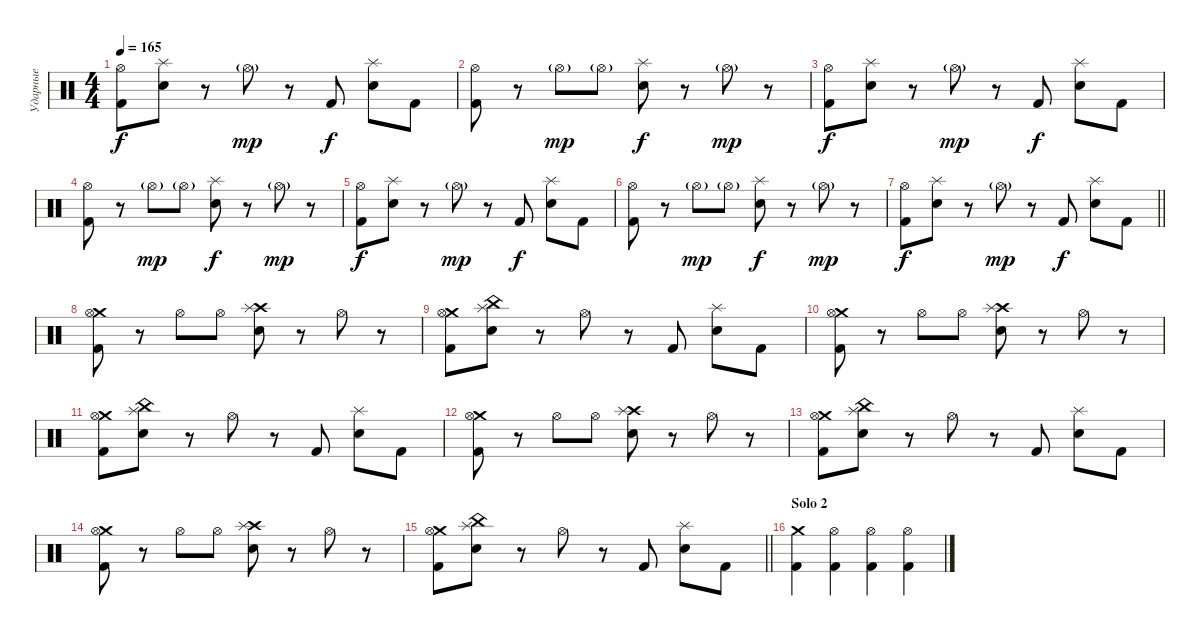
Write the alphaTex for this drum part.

\track ("Ударные" "Ударные") {instrument percussion}
\staff {score}
\articulation defaults
\ts (4 4)
\tempo 165
\clef neutral
\ks c
("Hi-Hat (open)" "Kick (hit) 2").8{dy f} ("Splash (hit)" "Electric Snare (hit)").8 r.8 "Hi-Hat (open)"{g}.8{dy mp} r.8 "Kick (hit) 2".8{dy f} ("Splash (hit)" "Electric Snare (hit)").8 "Kick (hit) 2".8 |
("Hi-Hat (open)" "Kick (hit) 2").8 r.8 "Hi-Hat (open)"{g}.8{dy mp} "Hi-Hat (open)"{g}.8 ("Splash (hit)" "Electric Snare (hit)").8{dy f} r.8 "Hi-Hat (open)"{g}.8{dy mp} r.8 |
("Hi-Hat (open)" "Kick (hit) 2").8{dy f} ("Splash (hit)" "Electric Snare (hit)").8 r.8 "Hi-Hat (open)"{g}.8{dy mp} r.8 "Kick (hit) 2".8{dy f} ("Splash (hit)" "Electric Snare (hit)").8 "Kick (hit) 2".8 |
("Hi-Hat (open)" "Kick (hit) 2").8 r.8 "Hi-Hat (open)"{g}.8{dy mp} "Hi-Hat (open)"{g}.8 ("Splash (hit)" "Electric Snare (hit)").8{dy f} r.8 "Hi-Hat (open)"{g}.8{dy mp} r.8 |
("Hi-Hat (open)" "Kick (hit) 2").8{dy f} ("Splash (hit)" "Electric Snare (hit)").8 r.8 "Hi-Hat (open)"{g}.8{dy mp} r.8 "Kick (hit) 2".8{dy f} ("Splash (hit)" "Electric Snare (hit)").8 "Kick (hit) 2".8 |
("Hi-Hat (open)" "Kick (hit) 2").8 r.8 "Hi-Hat (open)"{g}.8{dy mp} "Hi-Hat (open)"{g}.8 ("Splash (hit)" "Electric Snare (hit)").8{dy f} r.8 "Hi-Hat (open)"{g}.8{dy mp} r.8 |
\barLineRight lightlight
("Hi-Hat (open)" "Kick (hit) 2").8{dy f} ("Splash (hit)" "Electric Snare (hit)").8 r.8 "Hi-Hat (open)"{g}.8{dy mp} r.8 "Kick (hit) 2".8{dy f} ("Splash (hit)" "Electric Snare (hit)").8 "Kick (hit) 2".8 |
("Crash medium (hit)" "Hi-Hat (open)" "Kick (hit) 2").8 r.8 "Hi-Hat (open)".8 "Hi-Hat (open)".8 ("Crash high (hit)" "Splash (hit)" "Electric Snare (hit)").8 r.8 "Hi-Hat (open)".8 r.8 |
("Crash medium (hit)" "Hi-Hat (open)" "Kick (hit) 2").8 ("China (hit)" "Splash (hit)" "Electric Snare (hit)").8 r.8 "Hi-Hat (open)".8 r.8 "Kick (hit) 2".8 ("Splash (hit)" "Electric Snare (hit)").8 "Kick (hit) 2".8 |
("Crash medium (hit)" "Hi-Hat (open)" "Kick (hit) 2").8 r.8 "Hi-Hat (open)".8 "Hi-Hat (open)".8 ("Crash high (hit)" "Splash (hit)" "Electric Snare (hit)").8 r.8 "Hi-Hat (open)".8 r.8 |
("Crash medium (hit)" "Hi-Hat (open)" "Kick (hit) 2").8 ("China (hit)" "Splash (hit)" "Electric Snare (hit)").8 r.8 "Hi-Hat (open)".8 r.8 "Kick (hit) 2".8 ("Splash (hit)" "Electric Snare (hit)").8 "Kick (hit) 2".8 |
("Crash medium (hit)" "Hi-Hat (open)" "Kick (hit) 2").8 r.8 "Hi-Hat (open)".8 "Hi-Hat (open)".8 ("Crash high (hit)" "Splash (hit)" "Electric Snare (hit)").8 r.8 "Hi-Hat (open)".8 r.8 |
("Crash medium (hit)" "Hi-Hat (open)" "Kick (hit) 2").8 ("China (hit)" "Splash (hit)" "Electric Snare (hit)").8 r.8 "Hi-Hat (open)".8 r.8 "Kick (hit) 2".8 ("Splash (hit)" "Electric Snare (hit)").8 "Kick (hit) 2".8 |
("Crash medium (hit)" "Hi-Hat (open)" "Kick (hit) 2").8 r.8 "Hi-Hat (open)".8 "Hi-Hat (open)".8 ("Crash high (hit)" "Splash (hit)" "Electric Snare (hit)").8 r.8 "Hi-Hat (open)".8 r.8 |
\barLineRight lightlight
("Crash medium (hit)" "Hi-Hat (open)" "Kick (hit) 2").8 ("China (hit)" "Splash (hit)" "Electric Snare (hit)").8 r.8 "Hi-Hat (open)".8 r.8 "Kick (hit) 2".8 ("Splash (hit)" "Electric Snare (hit)").8 "Kick (hit) 2".8 |
\section ("" "Solo 2")
("Crash medium (hit)" "Kick (hit) 2").4 ("Hi-Hat (open)" "Kick (hit) 2").4 ("Hi-Hat (open)" "Kick (hit) 2").4 ("Hi-Hat (open)" "Kick (hit) 2").4
